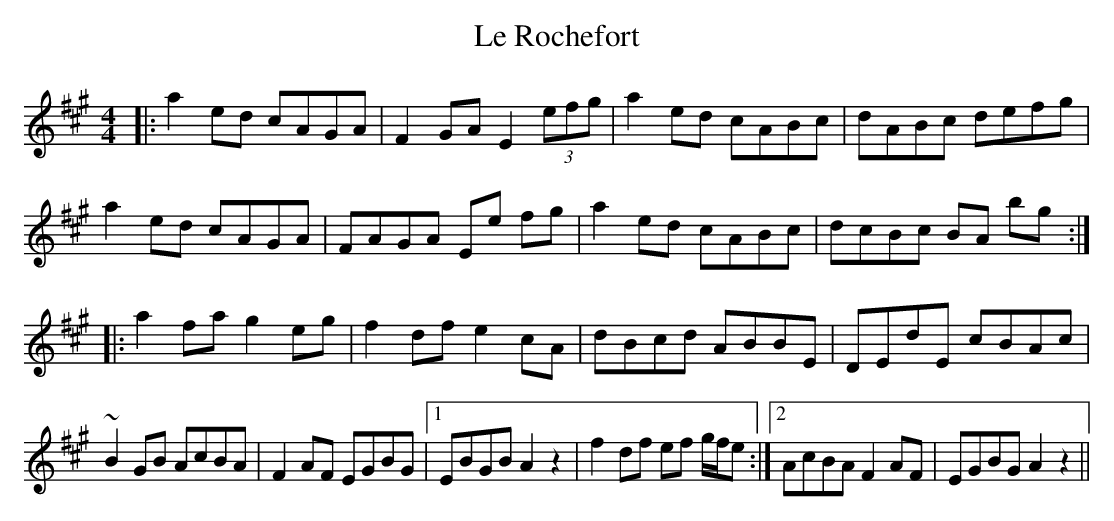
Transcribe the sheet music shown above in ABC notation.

X:1
T: Le Rochefort
M: 4/4
L: 1/8
K: Amaj
|:a2ed cAGA|F2GA E2 (3efg|a2ed cABc|dABc defg|
a2ed cAGA|FAGA Ee fg|a2ed cABc|dcBc BA bg:|
|:a2fa g2eg|f2df e2cA|dBcd ABBE|DEdE cBAc|
~B2GB AcBA|F2AF EGBG|1 EBGB A2z2|f2df ef g/f/e:|2 AcBA F2AF|EGBG A2z2||
